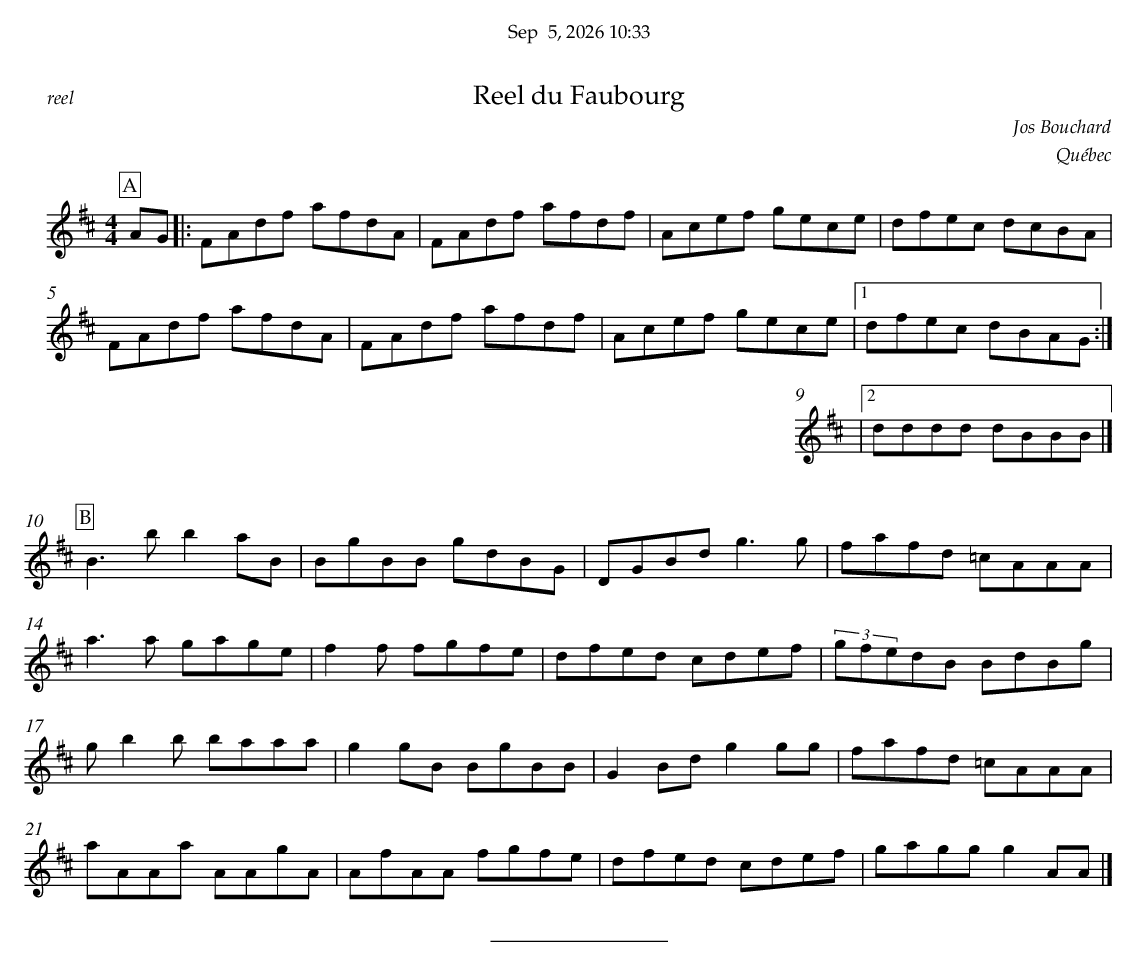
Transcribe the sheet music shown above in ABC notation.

X:1
T:Reel du Faubourg
C:Jos Bouchard
O:Québec
M:4/4
L:1/8
K:Dmaj
P:A
AG |: FAdf afdA | FAdf afdf | Acef gece | dfec dcBA |
FAdf afdA | FAdf afdf | Acef gece |1 dfec dBAG :|
|2 dddd dBBB  |]
%%vskip 0.5cm
P:B
B3b b2aB | BgBB gdBG | DGBd g3g | fafd =cAAA |
a3a gage | f2f fgfe | dfed cdef | (3gfedB BdBg |
gb2b baaa | g2gB BgBB | G2Bd g2gg | fafd =cAAA |
aAAa AAgA | AfAA fgfe | dfed cdef | gagg g2AA |]
